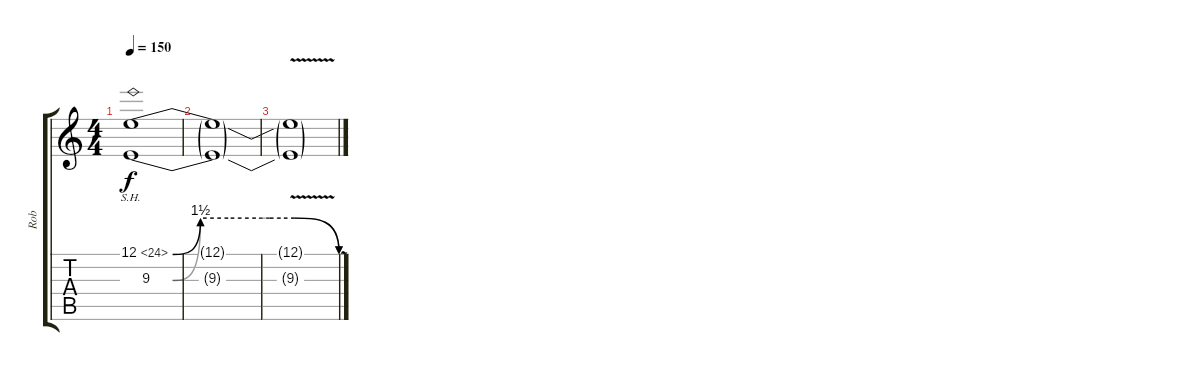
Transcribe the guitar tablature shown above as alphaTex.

\track ("Rob" "Rob") {instrument lead2sawtooth}
\staff {score tabs}
\tuning (E4 B3 G3 D3 A2 E2) {hide}
\ts (4 4)
\tempo 150
\clef g2
\ks c
(12.1{be (custom 0 0 10 6 20 6 30 6 35 6 39 6 44 6 60 0) sh 12} 9.3{be (custom 0 0 10 6 20 6 30 6 44 6 60 0)}).1{dy f} |
(12.1{t} 9.3{t}).1 |
(12.1{v t} 9.3{v t}).1
